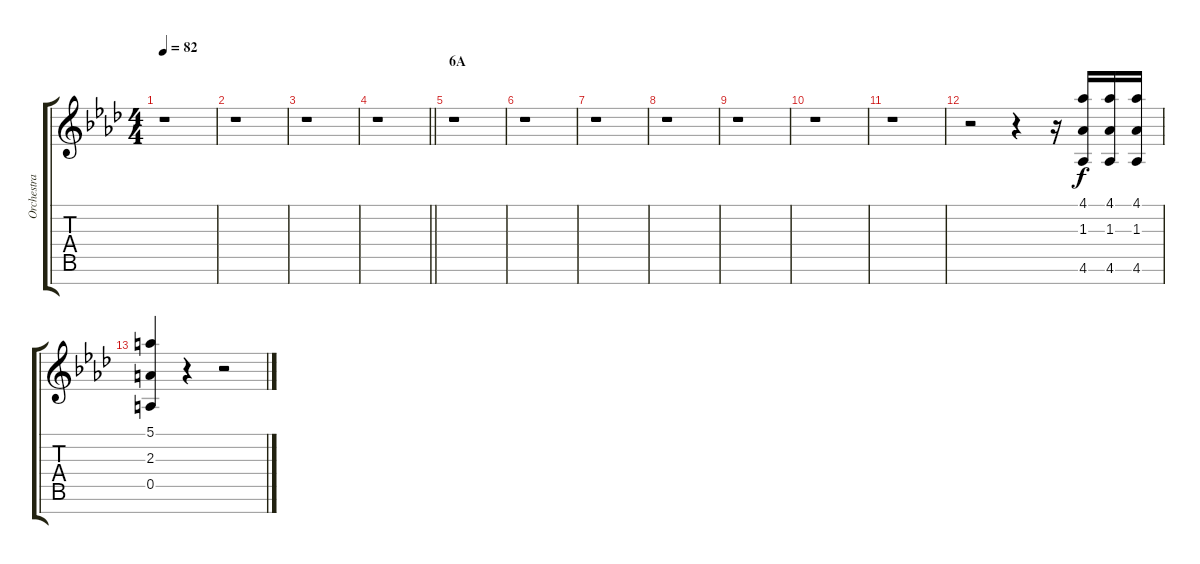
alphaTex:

\track ("Orchestra Hit" "Orchestra ") {instrument orchestrahit}
\staff {score tabs}
\tuning (E5 B4 G4 D4 A3 E3 B2) {hide}
\ts (4 4)
\tempo 82
\clef g2
\ks ab
r.1{dy f} |
r.1 |
r.1 |
\barLineRight lightlight
r.1 |
\section ("" "6A")
r.1 |
r.1 |
r.1 |
r.1 |
r.1 |
r.1 |
r.1 |
r.2 r.4 r.16 (4.1 1.3 4.6).16 (4.1 1.3 4.6).16 (4.1 1.3 4.6).16 |
(5.1 2.3 0.5).4 r.4 r.2
